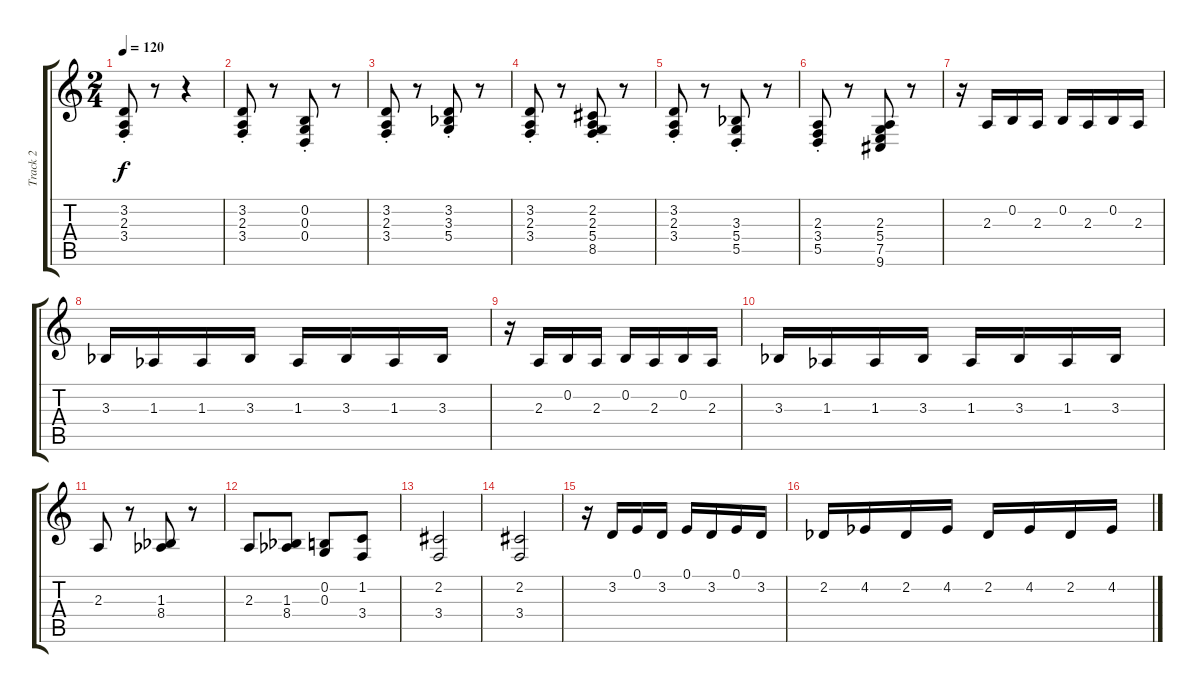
\track ("Track 2" "Track 2") {instrument synthstrings2}
\staff {score tabs}
\tuning (E4 B3 G3 D3 A2 E2) {hide}
\ts (2 4)
\tempo 120
\clef g2
\ks c
(3.2 2.3 3.4{st}).8{dy f} r.8 r.4 |
(3.2 2.3 3.4{st}).8 r.8 (0.2 0.3 0.4{st}).8 r.8 |
(3.2 2.3 3.4{st}).8 r.8 (3.2 3.3{acc b} 5.4{st}).8 r.8 |
(3.2 2.3 3.4{st}).8 r.8 (2.2 2.3{st} 5.4 8.5).8 r.8 |
(3.2 2.3{st} 3.4).8 r.8 (3.3{acc b} 5.4 5.5{st}).8 r.8 |
(2.3 3.4 5.5{st}).8 r.8 (2.3 5.4 7.5 9.6).8 r.8 |
r.16 2.3.16 0.2.16 2.3.16 0.2.16 2.3.16 0.2.16 2.3.16 |
3.3{acc b}.16 1.3{acc b}.16 1.3{acc b}.16 3.3{acc b}.16 1.3{acc b}.16 3.3{acc b}.16 1.3{acc b}.16 3.3{acc b}.16 |
r.16 2.3.16 0.2.16 2.3.16 0.2.16 2.3.16 0.2.16 2.3.16 |
3.3{acc b}.16 1.3{acc b}.16 1.3{acc b}.16 3.3{acc b}.16 1.3{acc b}.16 3.3{acc b}.16 1.3{acc b}.16 3.3{acc b}.16 |
2.3.8 r.8 (1.3{acc b} 8.4{acc b}).8 r.8 |
2.3.8 (1.3{acc b} 8.4{acc b}).8 (0.2 0.3).8 (1.2 3.4).8 |
(2.2 3.4).2 |
(2.2 3.4).2 |
r.16 3.2.16 0.1.16 3.2.16 0.1.16 3.2.16 0.1.16 3.2.16 |
2.2{acc b}.16 4.2{acc b}.16 2.2{acc b}.16 4.2{acc b}.16 2.2{acc b}.16 4.2{acc b}.16 2.2{acc b}.16 4.2{acc b}.16
